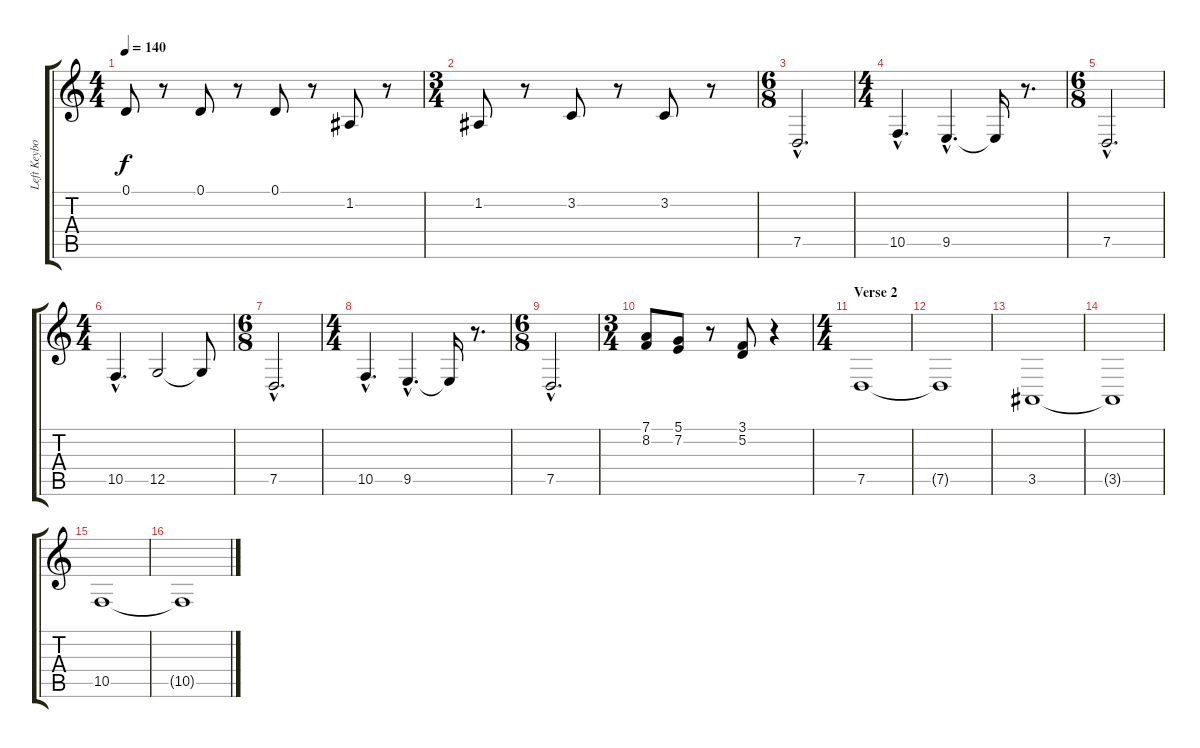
\track ("Left Keybord" "Left Keybo") {instrument choiraahs}
\staff {score tabs}
\tuning (D4 A3 F3 C3 G2 D2) {hide}
\ts (4 4)
\tempo 140
\clef g2
\ks c
0.1.8{dy f} r.8 0.1.8 r.8 0.1.8 r.8 1.2.8 r.8 |
\ts (3 4)
1.2.8 r.8 3.2.8 r.8 3.2.8 r.8 |
\ts (6 8)
7.5{hac}.2{d instrument choiraahs} |
\ts (4 4)
10.5{hac}.4{d} 9.5{hac}.4{d} 9.5{t}.16 r.8{d} |
\ts (6 8)
7.5{hac}.2{d} |
\ts (4 4)
10.5{hac}.4{d} 12.5.2 12.5{t}.8 |
\ts (6 8)
7.5{hac}.2{d} |
\ts (4 4)
10.5{hac}.4{d} 9.5{hac}.4{d} 9.5{t}.16 r.8{d} |
\ts (6 8)
7.5{hac}.2{d} |
\ts (3 4)
(7.1 8.2).8{instrument stringensemble1} (5.1 7.2).8 r.8 (3.1 5.2).8 r.4 |
\ts (4 4)
\section ("" "Verse 2")
7.5.1{instrument choiraahs} |
7.5{t}.1 |
3.5.1 |
3.5{t}.1 |
10.5.1 |
10.5{t}.1
